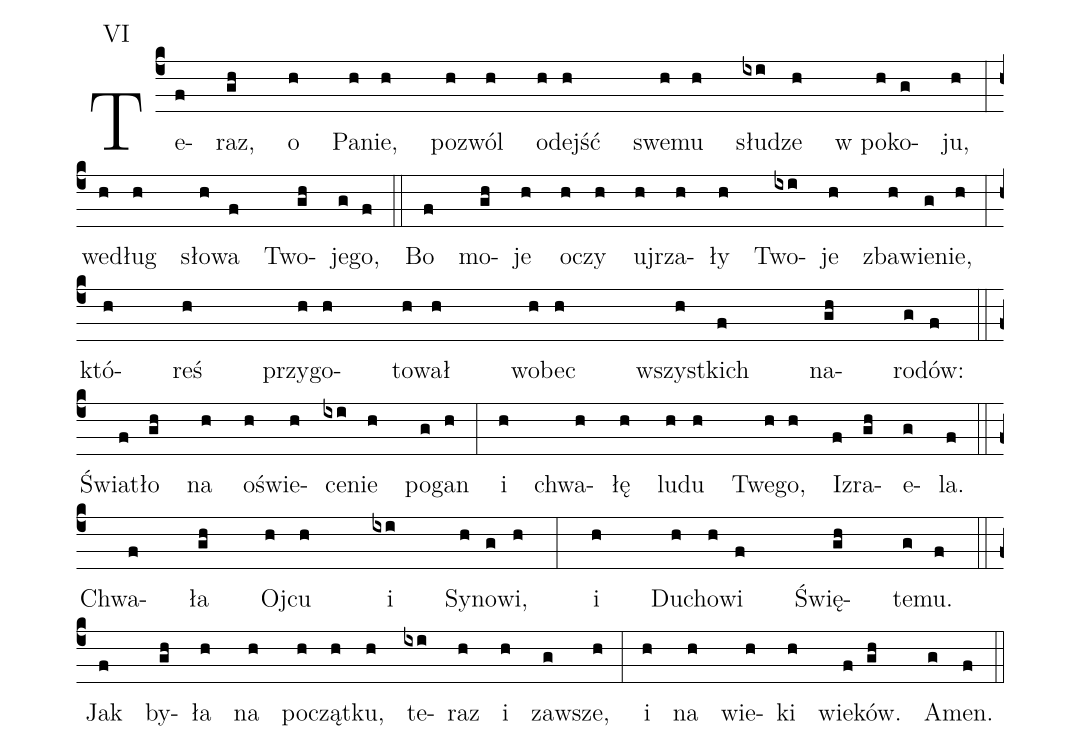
annotation: VI;
%%
(c4)Te(f)raz,(gh) o(h) Pa(h)nie,(h) po(h)zwól(h) o(h)dejść(h) swe(h)mu(h) słu(ixi)dze(h) w po(h)ko(g)ju,(h) (:) (z)
we(h)dług(h) sło(h)wa(f) Two(gh)je(g)go,(f) (::)

Bo(f) mo(gh)je(h) o(h)czy(h) uj(h)rza(h)ły(h) Two(ixi)je(h) zba(h)wie(g)nie,(h) (:) (z)
któ(h)reś(h) przy(h)go(h)to(h)wał(h) wo(h)bec(h) wszyst(h)kich(f) na(gh)ro(g)dów:(f) (::) (z)

Świa(f)tło(gh) na(h) o(h)świe(h)ce(ixi)nie(h) po(g)gan(h) (:)
i(h) chwa(h)łę(h) lu(h)du(h) Twe(h)go,(h) I(f)zra(gh)e(g)la.(f) (::) (z)

Chwa(f)ła(gh) Oj(h)cu(h) i(ixi) Sy(h)no(g)wi,(h) (:)
i(h) Du(h)cho(h)wi(f) Świę(gh)te(g)mu.(f) (::) (z)
Jak(f) by(gh)ła(h) na(h) po(h)cząt(h)ku,(h) te(ixi)raz(h) i(h) za(g)wsze,(h) (:)
i(h) na(h) wie(h)ki(h) wie(f)ków.(gh) A(g)men.(f) (::) (z)
